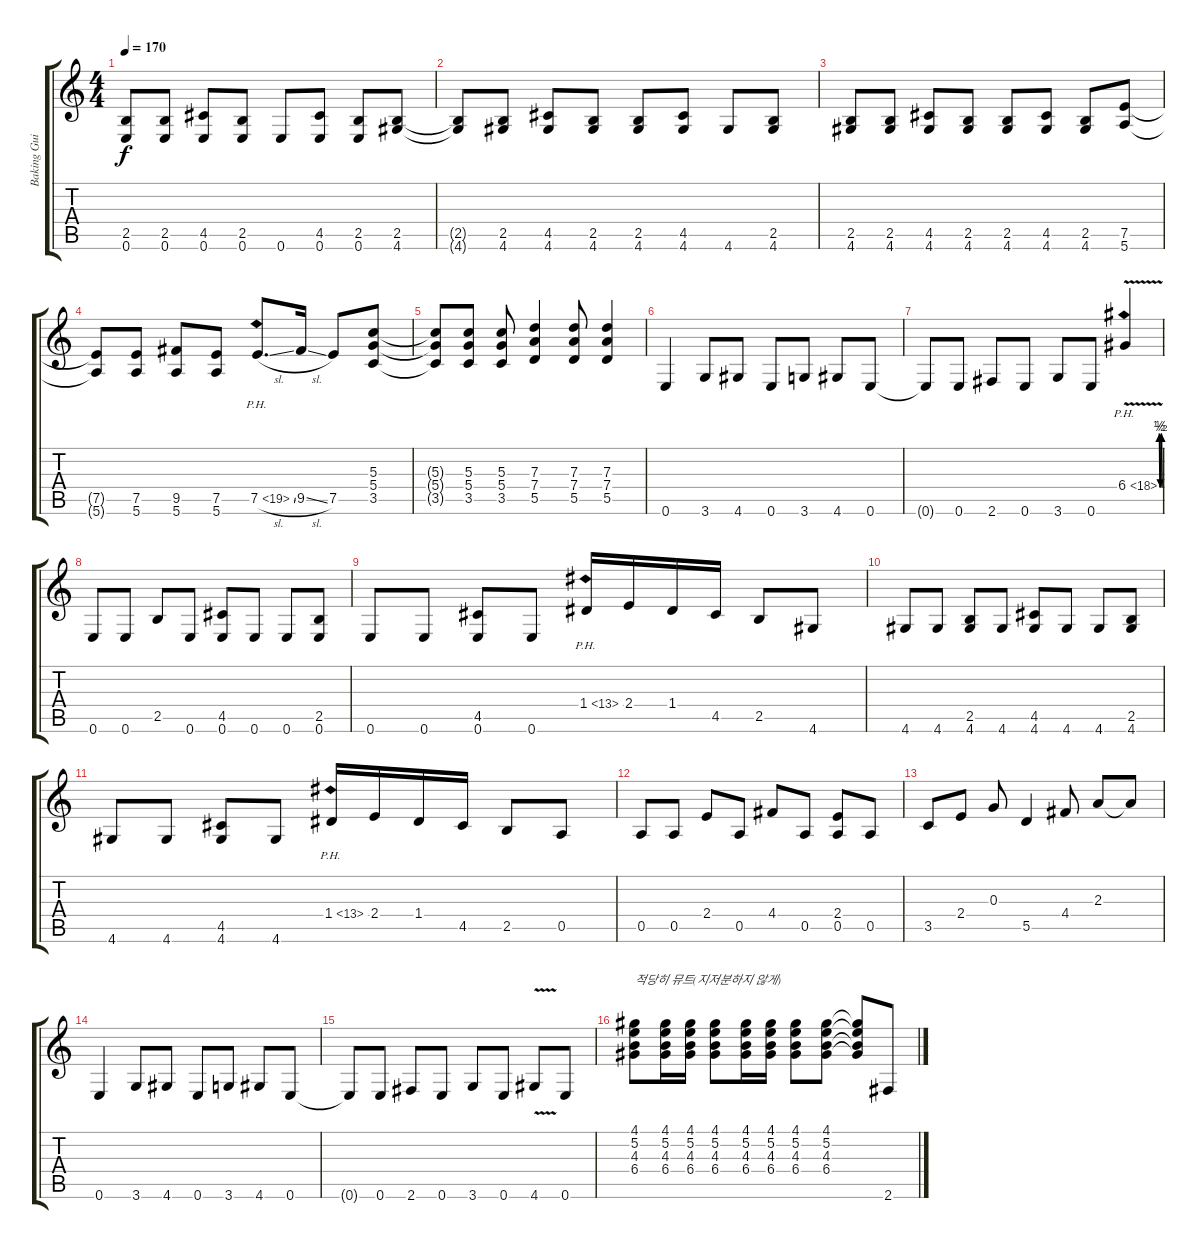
\track ("Baking Guitar" "Baking Gui") {instrument distortionguitar}
\staff {score tabs}
\tuning (E4 B3 G3 D3 A2 E2) {hide}
\ts (4 4)
\tempo 170
\clef g2
\ks c
(2.5 0.6).8{dy f} (2.5 0.6).8 (4.5 0.6).8 (2.5 0.6).8 0.6.8 (4.5 0.6).8 (2.5 0.6).8 (2.5 4.6).8 |
(2.5{t} 4.6{t}).8 (2.5 4.6).8 (4.5 4.6).8 (2.5 4.6).8 (2.5 4.6).8 (4.5 4.6).8 4.6.8 (2.5 4.6).8 |
(2.5 4.6).8 (2.5 4.6).8 (4.5 4.6).8 (2.5 4.6).8 (2.5 4.6).8 (4.5 4.6).8 (2.5 4.6).8 (7.5 5.6).8 |
(7.5{t} 5.6{t}).8 (7.5 5.6).8 (9.5 5.6).8 (7.5 5.6).8 7.5{ph 12 sl}.8{d} 9.5{sl}.16 7.5.8 (5.3 5.4 3.5).8 |
(5.3{t} 5.4{t} 3.5{t}).8 (5.3 5.4 3.5).8 (5.3 5.4 3.5).8 (7.3 7.4 5.5).4 (7.3 7.4 5.5).8 (7.3 7.4 5.5).4 |
0.6.4 3.6.8 4.6.8 0.6.8 3.6.8 4.6.8 0.6.8 |
0.6{t}.8 0.6.8 2.6.8 0.6.8 3.6.8 0.6.8 6.4{be (custom 0 0 10 2 20 2 30 0 40 0 50 2 60 2) ph 12 v}.4 |
0.6.8 0.6.8 2.5.8 0.6.8 (4.5 0.6).8 0.6.8 0.6.8 (2.5 0.6).8 |
0.6.8 0.6.8 (4.5 0.6).8 0.6.8 1.4{ph 12}.16 2.4.16 1.4.16 4.5.16 2.5.8 4.6.8 |
4.6.8 4.6.8 (2.5 4.6).8 4.6.8 (4.5 4.6).8 4.6.8 4.6.8 (2.5 4.6).8 |
4.6.8 4.6.8 (4.5 4.6).8 4.6.8 1.4{ph 12}.16 2.4.16 1.4.16 4.5.16 2.5.8 0.5.8 |
0.5.8 0.5.8 2.4.8 0.5.8 4.4.8 0.5.8 (2.4 0.5).8 0.5.8 |
3.5.8 2.4.8 0.3.8 5.5.4 4.4.8 2.3.8 2.3{t}.8 |
0.6.4 3.6.8 4.6.8 0.6.8 3.6.8 4.6.8 0.6.8 |
0.6{t}.8 0.6.8 2.6.8 0.6.8 3.6.8 0.6.8 4.6{v}.8 0.6.8 |
(4.1 5.2 4.3 6.4).8{txt "적당히 뮤트(지저분하지 않게)" volume 10} (4.1 5.2 4.3 6.4).16 (4.1 5.2 4.3 6.4).16 (4.1 5.2 4.3 6.4).8 (4.1 5.2 4.3 6.4).16 (4.1 5.2 4.3 6.4).16 (4.1 5.2 4.3 6.4).8 (4.1 5.2 4.3 6.4).8 (4.1{t} 5.2{t} 4.3{t} 6.4{t}).8 2.6.8
